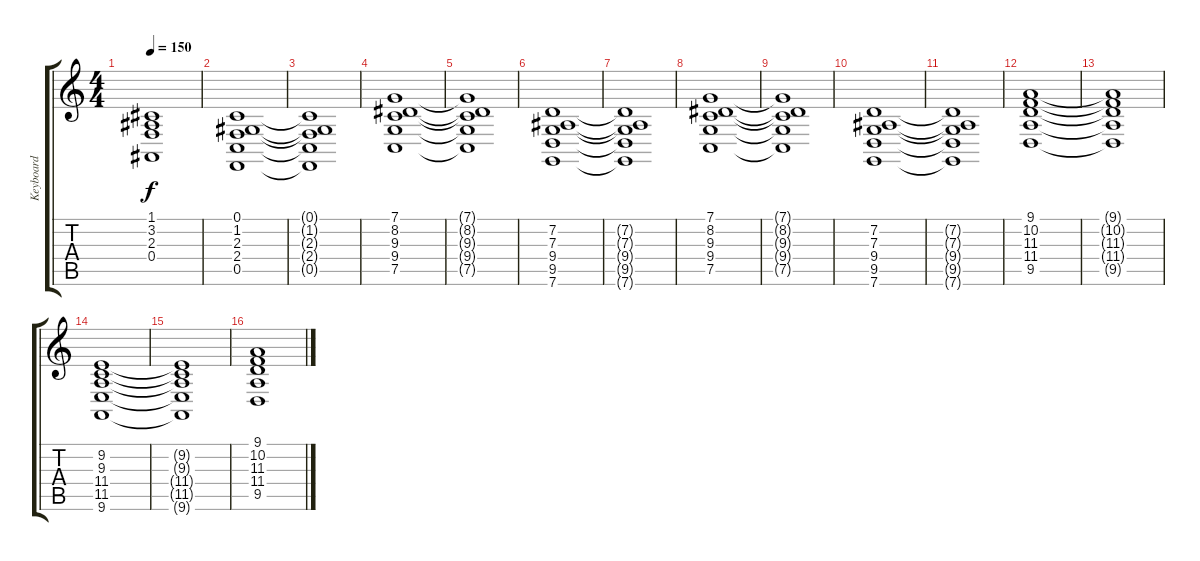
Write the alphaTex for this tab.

\track ("Keyboard" "Keyboard") {instrument tremolostrings}
\staff {score tabs}
\tuning (C4 G3 Eb3 Bb2 F2 C2) {hide}
\ts (4 4)
\tempo 150
\clef g2
\ks c
(1.1{t} 3.2{t} 2.3{t} 0.4{t}).1{dy f} |
(0.1 1.2 2.3 2.4 0.5).1 |
(0.1{t} 1.2{t} 2.3{t} 2.4{t} 0.5{t}).1 |
(7.1 8.2 9.3 9.4 7.5).1 |
(7.1{t} 8.2{t} 9.3{t} 9.4{t} 7.5{t}).1 |
(7.2 7.3 9.4 9.5 7.6).1 |
(7.2{t} 7.3{t} 9.4{t} 9.5{t} 7.6{t}).1 |
(7.1 8.2 9.3 9.4 7.5).1 |
(7.1{t} 8.2{t} 9.3{t} 9.4{t} 7.5{t}).1 |
(7.2 7.3 9.4 9.5 7.6).1 |
(7.2{t} 7.3{t} 9.4{t} 9.5{t} 7.6{t}).1 |
(9.1 10.2 11.3 11.4 9.5).1 |
(9.1{t} 10.2{t} 11.3{t} 11.4{t} 9.5{t}).1 |
(9.2 9.3 11.4 11.5 9.6).1 |
(9.2{t} 9.3{t} 11.4{t} 11.5{t} 9.6{t}).1 |
(9.1 10.2 11.3 11.4 9.5).1
